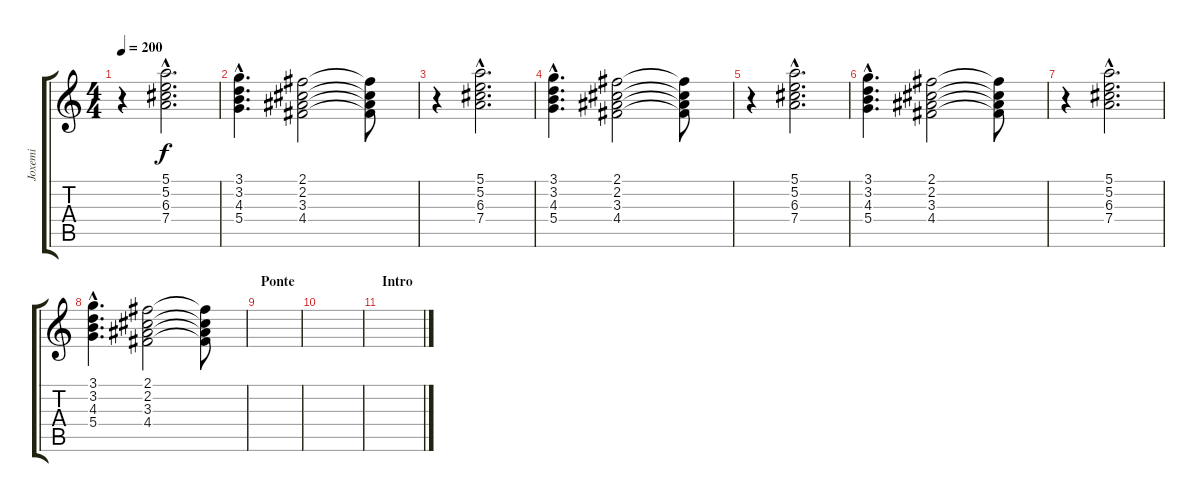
\track ("Joxemi" "Joxemi") {instrument distortionguitar}
\staff {score tabs}
\tuning (E4 B3 G3 D3 A2 E2) {hide}
\ts (4 4)
\tempo 200
\clef g2
\ks c
r.4{dy f} (5.1{hac} 5.2{hac} 6.3{hac} 7.4{hac}).2{d} |
(3.1{hac} 3.2{hac} 4.3{hac} 5.4{hac}).4{d} (2.1 2.2 3.3 4.4).2 (2.1{t} 2.2{t} 3.3{t} 4.4{t}).8 |
r.4 (5.1{hac} 5.2{hac} 6.3{hac} 7.4{hac}).2{d} |
(3.1{hac} 3.2{hac} 4.3{hac} 5.4{hac}).4{d} (2.1 2.2 3.3 4.4).2 (2.1{t} 2.2{t} 3.3{t} 4.4{t}).8 |
r.4 (5.1{hac} 5.2{hac} 6.3{hac} 7.4{hac}).2{d} |
(3.1{hac} 3.2{hac} 4.3{hac} 5.4{hac}).4{d} (2.1 2.2 3.3 4.4).2 (2.1{t} 2.2{t} 3.3{t} 4.4{t}).8 |
r.4 (5.1{hac} 5.2{hac} 6.3{hac} 7.4{hac}).2{d} |
(3.1{hac} 3.2{hac} 4.3{hac} 5.4{hac}).4{d} (2.1 2.2 3.3 4.4).2 (2.1{t} 2.2{t} 3.3{t} 4.4{t}).8 |
\section ("" "Ponte")
|
|
\section ("" "Intro")
